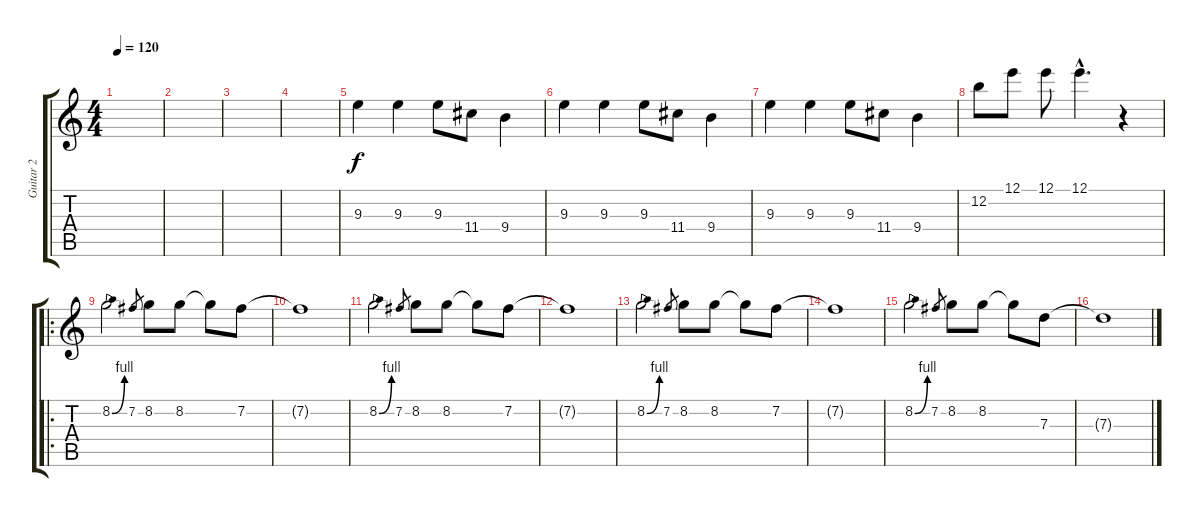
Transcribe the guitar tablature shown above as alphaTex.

\track ("Guitar 2" "Guitar 2") {instrument distortionguitar}
\staff {score tabs}
\tuning (E4 B3 G3 D3 A2 E2) {hide}
\ts (4 4)
\tempo 120
\clef g2
\ks c
|
|
|
|
9.3.4 9.3.4 9.3.8 11.4.8 9.4.4 |
9.3.4 9.3.4 9.3.8 11.4.8 9.4.4 |
9.3.4 9.3.4 9.3.8 11.4.8 9.4.4 |
12.2.8 12.1.8 12.1.8 12.1{hac}.4{d} r.4 |
\ro
8.2{be (bend 0 0 60 4)}.2 7.2.8{gr} 8.2.8 8.2.8 8.2{t}.8 7.2.8 |
7.2{t}.1 |
8.2{be (bend 0 0 60 4)}.2 7.2.8{gr} 8.2.8 8.2.8 8.2{t}.8 7.2.8 |
7.2{t}.1 |
8.2{be (bend 0 0 60 4)}.2 7.2.8{gr} 8.2.8 8.2.8 8.2{t}.8 7.2.8 |
7.2{t}.1 |
8.2{be (bend 0 0 60 4)}.2 7.2.8{gr} 8.2.8 8.2.8 8.2{t}.8 7.3.8 |
7.3{t}.1
